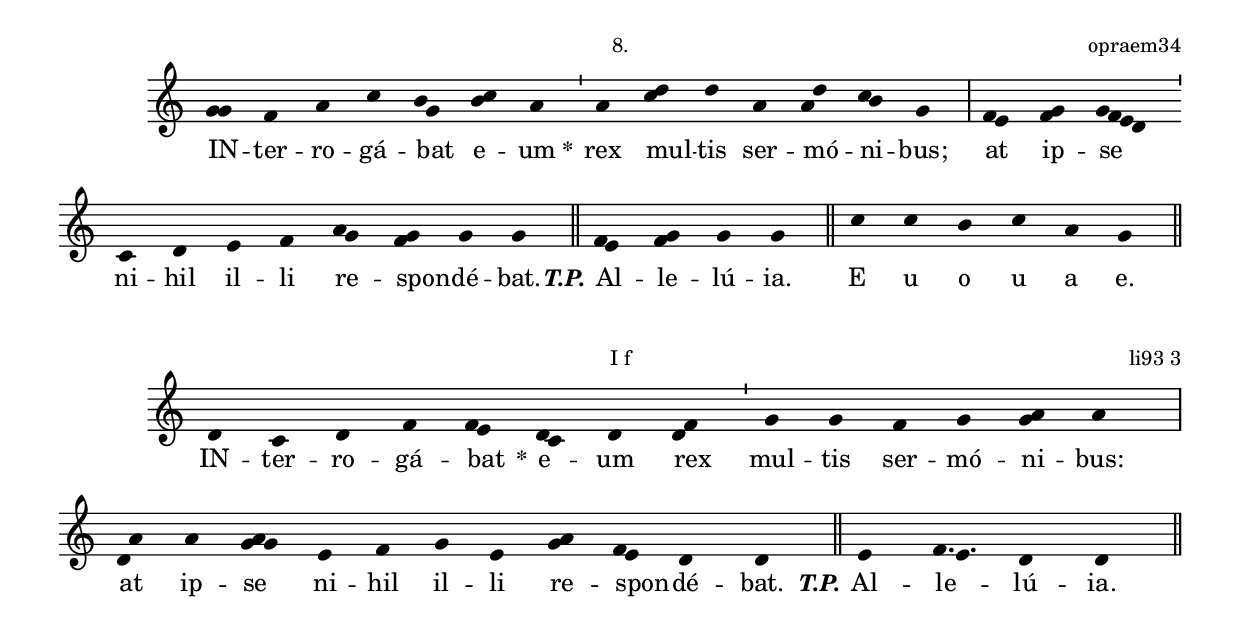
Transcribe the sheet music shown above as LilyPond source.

\version "2.19.32"

\include "../lib/synopsis.ily"

\score {
  \transpose c c' {
    \plainchant
    \melisma { g4 g } f a c' \melisma { b g } \bar "" \melisma { b c' } a \bar "'"
    a \bar "" \melisma { c' d' } d' \bar "" a \melisma { a d' } \melisma { c' b } g \bar "|"
    \melisma { f e } \bar "" \melisma { f g } \melisma { g f e d } \bar "'"
    c d \bar "" e f \bar "" \melisma { a g } \melisma { f g } g g \bar "||"
    \melisma { f e } \melisma { f g } g g \bar "||"
    c' \bar "" c' \bar "" b \bar "" c' \bar "" a \bar "" g \bar "||"
  }
  \addlyrics {
    IN -- ter -- ro -- gá -- bat e -- um \set stanza = \markup{"*"}
    rex mul -- tis ser -- mó -- ni -- bus;
    at ip -- se ni -- hil il -- li re -- spon -- dé -- bat.
    \set stanza = \markup{\italic{T.P.}} Al -- le -- lú -- ia.
    E u o u a e.
  }
  \header {
    annotation = "8."
    mode = "8"
    office-part = "antiphona"
    fontes = "opraem34"
  }
}

\score {
  \transpose c c' {
    \plainchant
    d4 c d f \melisma { f e }
    \melisma { d c } d \melisma { d f } \bar "'"
    g g f g \melisma { g a } a4. \bar "|"
    \melisma { d4 a } a \melisma { g a g } e f g e \melisma { g a } \melisma { f e } d4. d4. \bar "||"
    e \melisma { f e } d4. d4. \bar "||"
  }
  \addlyrics {
    IN -- ter -- ro -- gá -- bat \set stanza = \markup{"*"}
    e -- um rex
    mul -- tis ser -- mó -- ni -- bus:
    at ip -- se ni -- hil il -- li re -- spon -- dé -- bat.
    \set stanza = \markup{\italic{T.P.}} Al -- le -- lú -- ia.
    E u o u a e.
  }
  \header {
    fontes = "li93 3"
    annotation = "I f"
  }
}

%{
\score {
  \transpose c c' {
    \plainchant

  }
  \addlyrics {

  }
  \header {
    fontes = ""
  }
}
%}